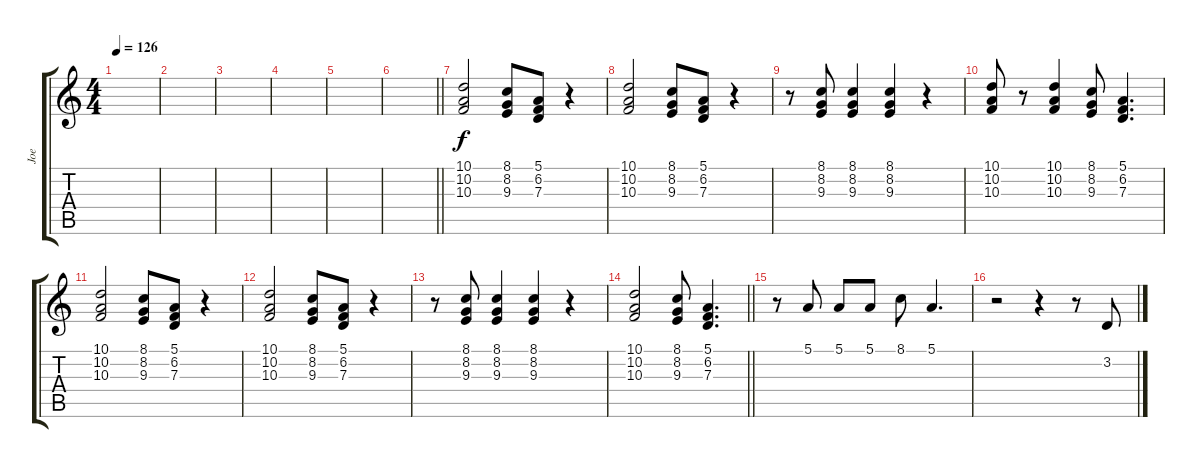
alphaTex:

\track ("Joe" "Joe") {instrument lead1square}
\staff {score tabs}
\tuning (E4 B3 G3 D3 A2 E2) {hide}
\ts (4 4)
\tempo 126
\clef g2
\ks aminor
|
|
|
|
|
\barLineRight lightlight
|
(10.1 10.2 10.3).2 (8.1 8.2 9.3).8 (5.1 6.2 7.3).8 r.4 |
(10.1 10.2 10.3).2 (8.1 8.2 9.3).8 (5.1 6.2 7.3).8 r.4 |
r.8 (8.1 8.2 9.3).8 (8.1 8.2 9.3).4 (8.1 8.2 9.3).4 r.4 |
(10.1 10.2 10.3).8 r.8 (10.1 10.2 10.3).4 (8.1 8.2 9.3).8 (5.1 6.2 7.3).4{d} |
(10.1 10.2 10.3).2 (8.1 8.2 9.3).8 (5.1 6.2 7.3).8 r.4 |
(10.1 10.2 10.3).2 (8.1 8.2 9.3).8 (5.1 6.2 7.3).8 r.4 |
r.8 (8.1 8.2 9.3).8 (8.1 8.2 9.3).4 (8.1 8.2 9.3).4 r.4 |
\barLineRight lightlight
(10.1 10.2 10.3).2 (8.1 8.2 9.3).8 (5.1 6.2 7.3).4{d} |
r.8 5.1.8 5.1.8 5.1.8 8.1.8 5.1.4{d} |
r.2 r.4 r.8 3.2.8
